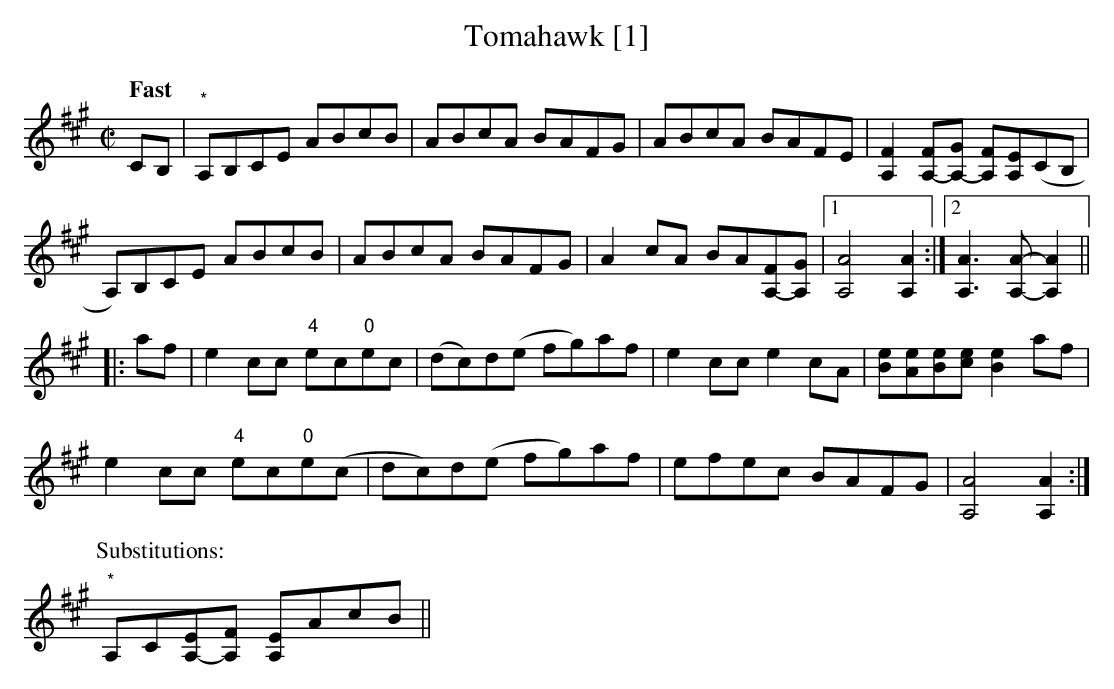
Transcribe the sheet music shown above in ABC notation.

X:1
T:Tomahawk [1]
M:C|
L:1/8
Q:"Fast"
K:A
CB,|"*"A,B,CE ABcB|ABcA BAFG|ABcA BAFE|[A,2F2][A,F]-[A,G]- [A,F][A,E](CB,|
A,)B,CE ABcB|ABcA BAFG|A2 cA BA[A,F]-[A,G]|1[A,4A4][A,2A2]:|2 [A,3A3][A,A]- [A,2A2]||
|:af|e2cc "4"e-c"0"ec|(dc)d(e fg)af|e2cc e2cA|[Be][Ae][Be][ce] [B2e2]af|
e2cc "4"e-c"0"e(c|dc)d(e fg)af|efec BAFG|[A,4A4][A,2A2]:|
P:Substitutions:
"*"A,C[A,E]-[A,F] [A,E]AcB||
